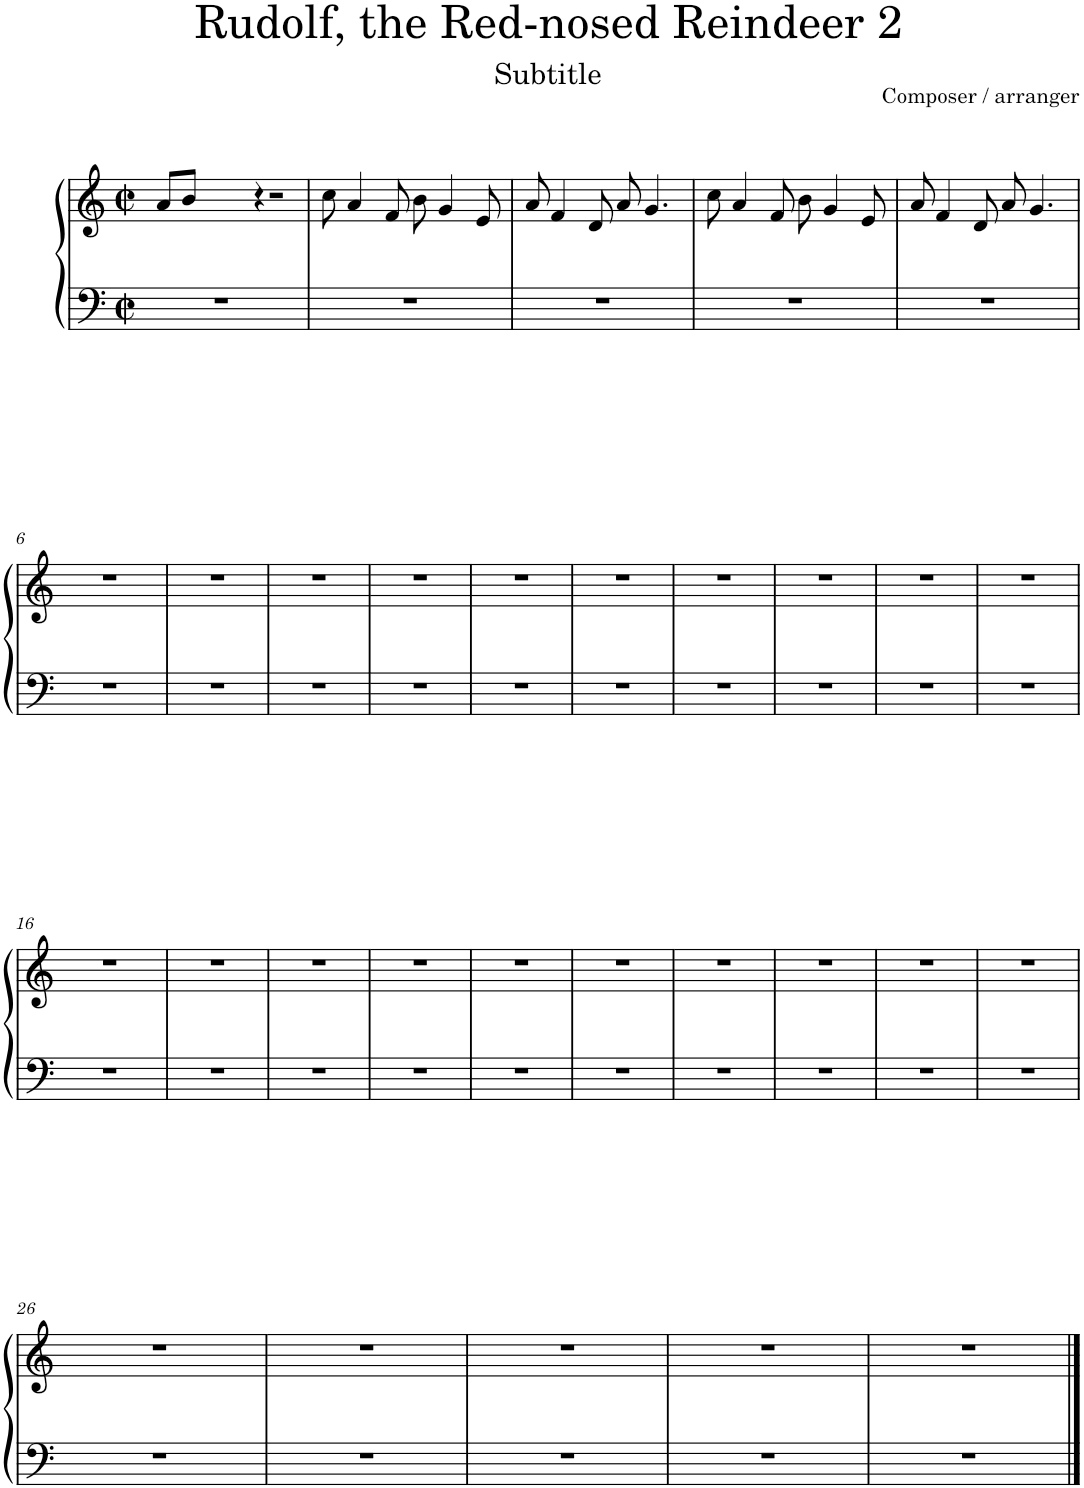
**kern	**kern
*part1	*part1
*staff2	*staff1
*I"Piano	*
*I'Pno.	*
*clefF4	*clefG2
*k[]	*k[]
*M2/2	*M2/2
*met(c|)	*met(c|)
=1	=1
1r	8a/L
.	8b/J
.	4rcc
.	2rcc
=2	=2
1r	8cc\
.	4a/
.	8f/
.	8b\
.	4g/
.	8e/
=3	=3
1r	8a/
.	4f/
.	8d/
.	8a/
.	4.g/
=4	=4
1r	8cc\
.	4a/
.	8f/
.	8b\
.	4g/
.	8e/
=5	=5
1r	8a/
.	4f/
.	8d/
.	8a/
.	4.g/
!!LO:LB:g=z
=6	=6
1r	1r
=7	=7
1r	1r
=8	=8
1r	1r
=9	=9
1r	1r
=10	=10
1r	1r
=11	=11
1r	1r
=12	=12
1r	1r
=13	=13
1r	1r
=14	=14
1r	1r
=15	=15
1r	1r
!!LO:LB:g=z
=16	=16
1r	1r
=17	=17
1r	1r
=18	=18
1r	1r
=19	=19
1r	1r
=20	=20
1r	1r
=21	=21
1r	1r
=22	=22
1r	1r
=23	=23
1r	1r
=24	=24
1r	1r
=25	=25
1r	1r
!!LO:LB:g=z
=26	=26
1r	1r
=27	=27
1r	1r
=28	=28
1r	1r
=29	=29
1r	1r
=30	=30
1r	1r
==	==
*-	*-
